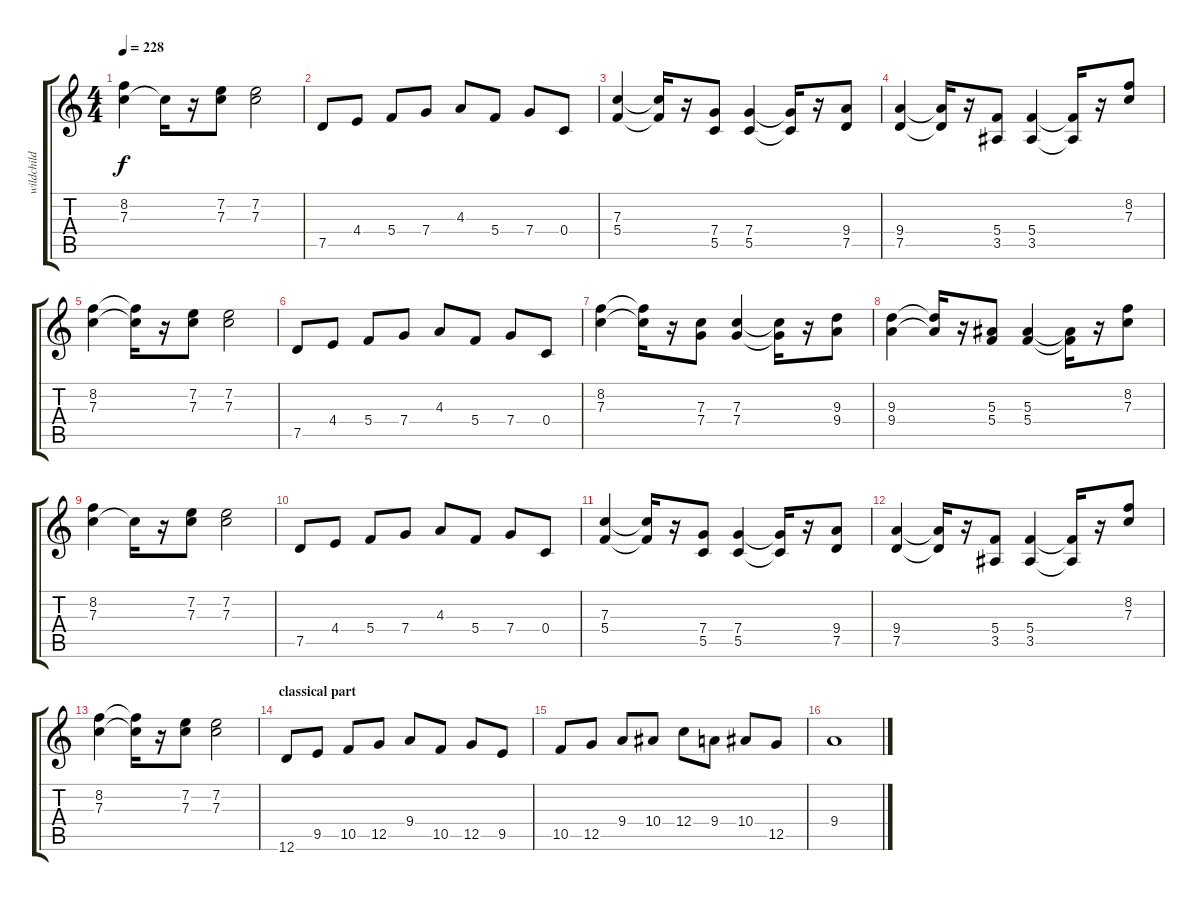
\track ("wildchild" "wildchild") {instrument overdrivenguitar}
\staff {score tabs}
\tuning (D4 A3 F3 C3 G2 D2) {hide}
\ts (4 4)
\tempo 228
\clef g2
\ks c
(8.2 7.3).4{dy f} 7.3{t}.16 r.16 (7.2 7.3).8 (7.2 7.3).2 |
7.5.8 4.4.8 5.4.8 7.4.8 4.3.8 5.4.8 7.4.8 0.4.8 |
(7.3 5.4).4 (7.3{t} 5.4{t}).16 r.16 (7.4 5.5).8 (7.4 5.5).4 (7.4{t} 5.5{t}).16 r.16 (9.4 7.5).8 |
(9.4 7.5).4 (9.4{t} 7.5{t}).16 r.16 (5.4 3.5).8 (5.4 3.5).4 (5.4{t} 3.5{t}).16 r.16 (8.2 7.3).8 |
(8.2 7.3).4 (8.2{t} 7.3{t}).16 r.16 (7.2 7.3).8 (7.2 7.3).2 |
7.5.8 4.4.8 5.4.8 7.4.8 4.3.8 5.4.8 7.4.8 0.4.8 |
(8.2 7.3).4 (8.2{t} 7.3{t}).16 r.16 (7.3 7.4).8 (7.3 7.4).4 (7.3{t} 7.4{t}).16 r.16 (9.3 9.4).8 |
(9.3 9.4).4 (9.3{t} 9.4{t}).16 r.16 (5.3 5.4).8 (5.3 5.4).4 (5.3{t} 5.4{t}).16 r.16 (8.2 7.3).8 |
(8.2 7.3).4 7.3{t}.16 r.16 (7.2 7.3).8 (7.2 7.3).2 |
7.5.8 4.4.8 5.4.8 7.4.8 4.3.8 5.4.8 7.4.8 0.4.8 |
(7.3 5.4).4 (7.3{t} 5.4{t}).16 r.16 (7.4 5.5).8 (7.4 5.5).4 (7.4{t} 5.5{t}).16 r.16 (9.4 7.5).8 |
(9.4 7.5).4 (9.4{t} 7.5{t}).16 r.16 (5.4 3.5).8 (5.4 3.5).4 (5.4{t} 3.5{t}).16 r.16 (8.2 7.3).8 |
(8.2 7.3).4 (8.2{t} 7.3{t}).16 r.16 (7.2 7.3).8 (7.2 7.3).2 |
\section ("" "classical part")
12.6.8 9.5.8 10.5.8 12.5.8 9.4.8 10.5.8 12.5.8 9.5.8 |
10.5.8 12.5.8 9.4.8 10.4.8 12.4.8 9.4.8 10.4.8 12.5.8 |
9.4.1
